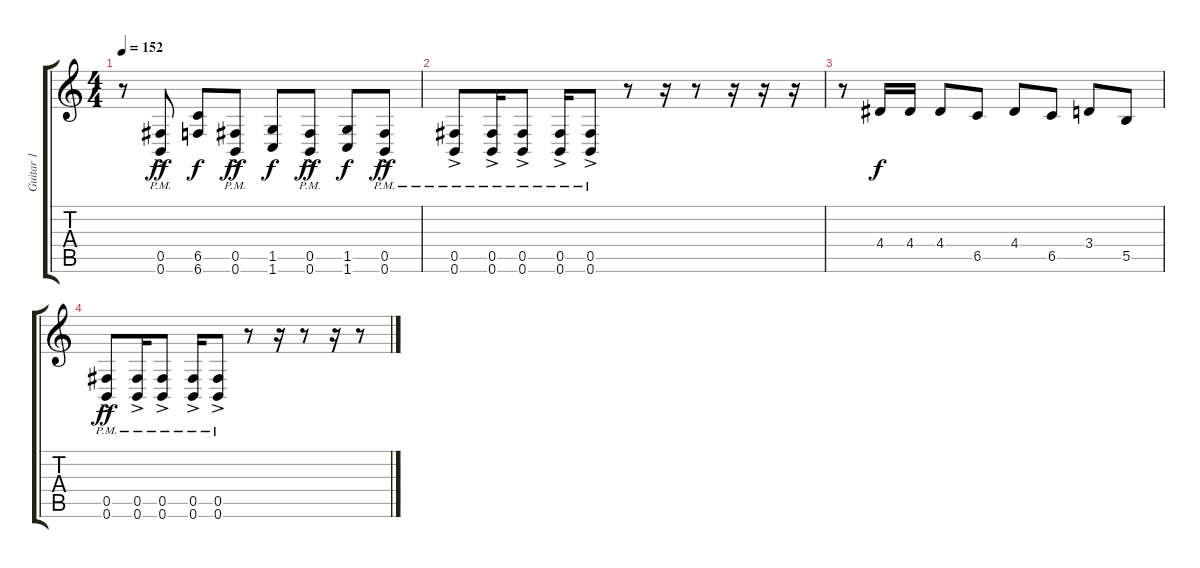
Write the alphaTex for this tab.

\track ("Guitar 1" "Guitar 1") {instrument distortionguitar}
\staff {score tabs}
\tuning (Db4 Ab3 E3 B2 Gb2 B1) {hide}
\ts (4 4)
\tempo 152
\clef g2
\ks c
r.8{dy ff} (0.5{ac pm} 0.6{ac pm}).8 (6.5 6.6).8{dy f} (0.5{ac pm} 0.6{ac pm}).8{dy ff} (1.5 1.6).8{dy f} (0.5{ac pm} 0.6{ac pm}).8{dy ff} (1.5 1.6).8{dy f} (0.5{ac pm} 0.6{ac pm}).8{dy ff} |
(0.5{ac pm} 0.6{ac pm}).8 (0.5{ac pm} 0.6{ac pm}).16 (0.5{ac pm} 0.6{ac pm}).8 (0.5{ac pm} 0.6{ac pm}).16 (0.5{ac pm} 0.6{ac pm}).8 r.8 r.16 r.8 r.16 r.16 r.16 |
r.8 4.4.16{dy f} 4.4.16 4.4.8 6.5.8 4.4.8 6.5.8 3.4.8 5.5.8 |
(0.5{ac pm} 0.6{ac pm}).8{dy ff} (0.5{ac pm} 0.6{ac pm}).16 (0.5{ac pm} 0.6{ac pm}).8 (0.5{ac pm} 0.6{ac pm}).16 (0.5{ac pm} 0.6{ac pm}).8 r.8 r.16 r.8 r.16 r.8
